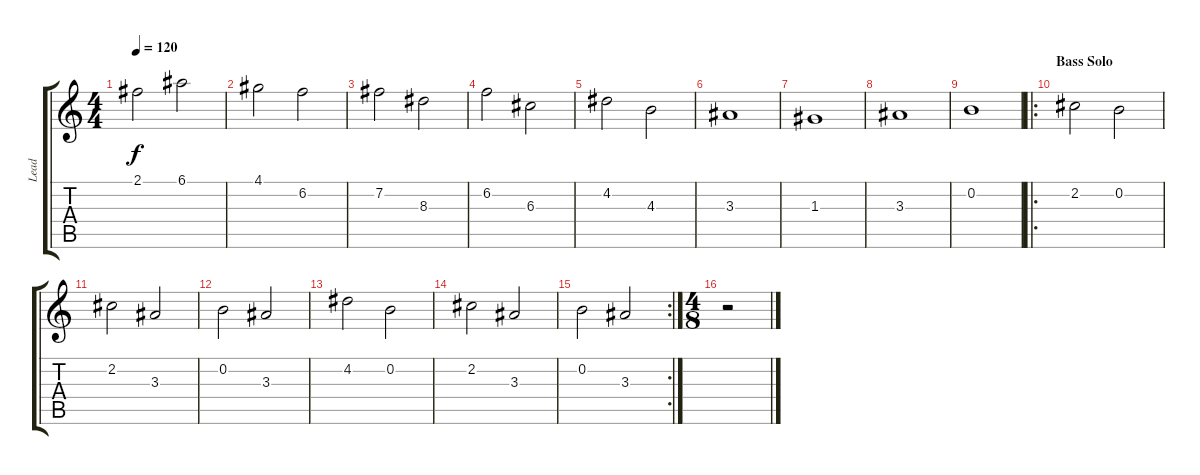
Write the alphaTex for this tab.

\track ("Lead" "Lead") {instrument overdrivenguitar}
\staff {score tabs}
\tuning (E4 B3 G3 D3 A2 E2) {hide}
\ts (4 4)
\tempo 120
\clef g2
\ks c
2.1.2{dy f} 6.1.2 |
4.1.2 6.2.2 |
7.2.2 8.3.2 |
6.2.2 6.3.2 |
4.2.2 4.3.2 |
3.3.1 |
1.3.1 |
3.3.1 |
0.2.1 |
\ro
\section ("" "Bass Solo")
2.2.2{volume 10} 0.2.2 |
2.2.2 3.3.2 |
0.2.2 3.3.2 |
4.2.2 0.2.2 |
2.2.2 3.3.2 |
\rc 2
0.2.2 3.3.2 |
\ts (4 8)
r.2
